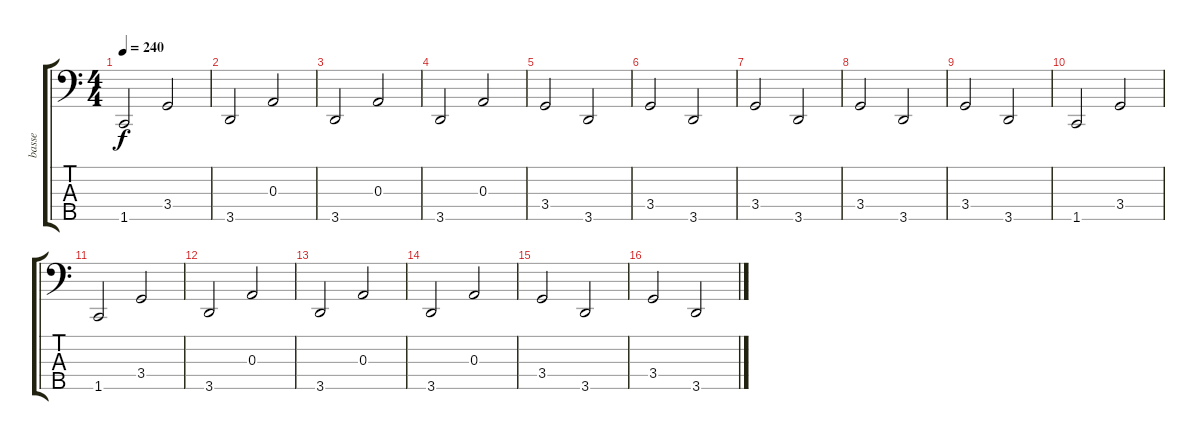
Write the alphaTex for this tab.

\track ("basse" "basse") {instrument acousticguitarnylon}
\staff {score tabs}
\tuning (G2 D2 A1 E1 B0) {hide}
\ts (4 4)
\tempo 240
\clef f4
\ks c
1.5.2{dy f} 3.4.2 |
3.5.2 0.3.2 |
3.5.2 0.3.2 |
3.5.2 0.3.2 |
3.4.2 3.5.2 |
3.4.2 3.5.2 |
3.4.2 3.5.2 |
3.4.2 3.5.2 |
3.4.2 3.5.2 |
1.5.2 3.4.2 |
1.5.2 3.4.2 |
3.5.2 0.3.2 |
3.5.2 0.3.2 |
3.5.2 0.3.2 |
3.4.2 3.5.2 |
3.4.2 3.5.2
